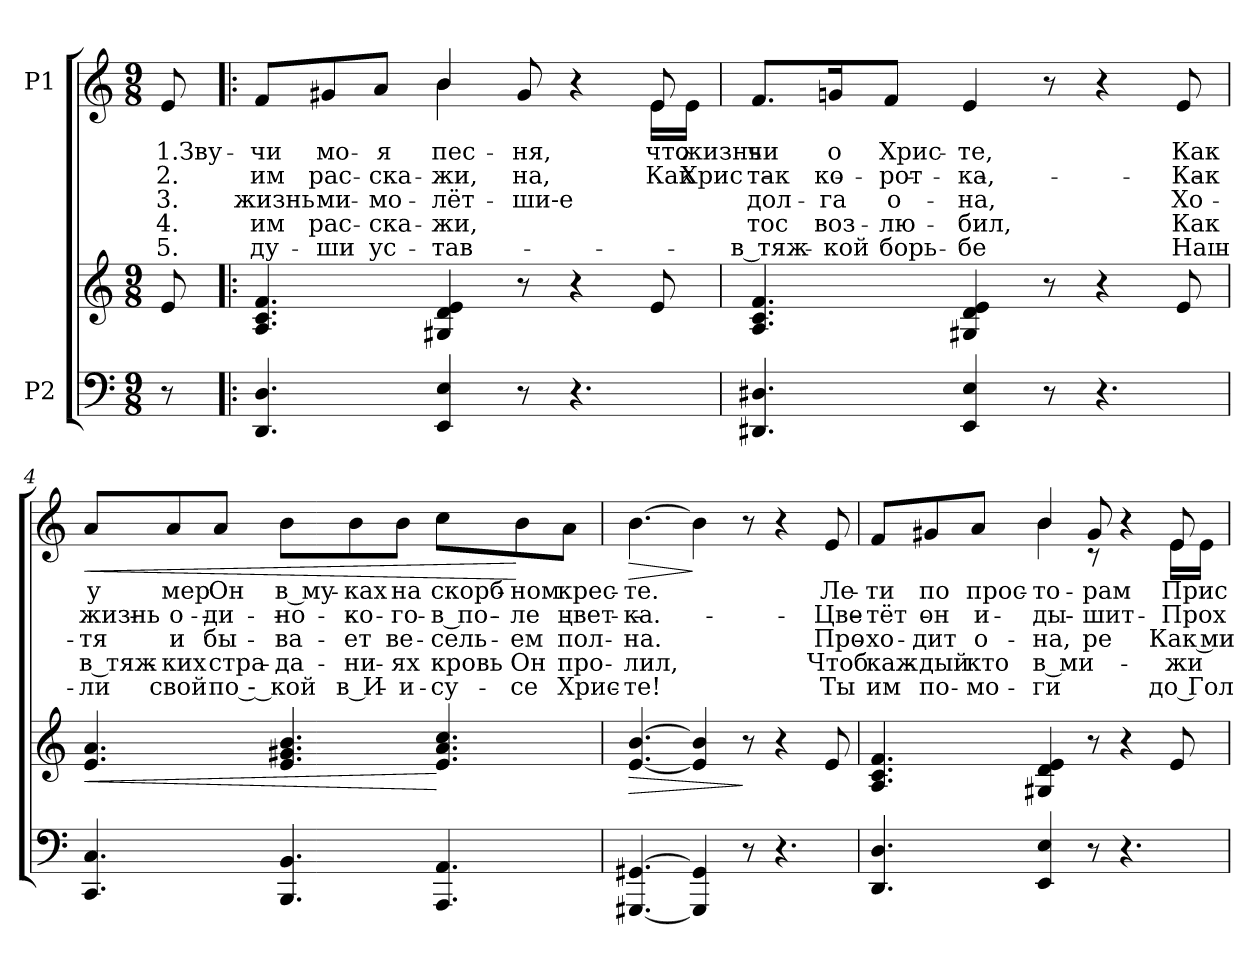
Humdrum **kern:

**kern	**kern	**dynam	**kern	**text	**text	**text	**text	**text	**dynam
*part2	*part2	*part2	*part1	*part1	*part1	*part1	*part1	*part1	*part1
*staff3	*staff2	*staff2/3	*staff1	*staff1	*staff1	*staff1	*staff1	*staff1	*staff1
*I"P2	*	*	*I"P1	*	*	*	*	*	*
!!LO:PB:g=z
*clefF4	*clefG2	*	*clefG2	*	*	*	*	*	*
*k[]	*k[]	*	*k[]	*	*	*	*	*	*
*C:	*C:	*	*C:	*	*	*	*	*	*
*M9/8	*M9/8	*	*M9/8	*	*	*	*	*	*
=1	=1	=1	=1	=1	=1	=1	=1	=1	=1
!	!	!	!	!LO:LY:b:color=#000000	!LO:LY:b:color=#000000	!LO:LY:b:color=#000000	!LO:LY:b:color=#000000	!LO:LY:b:color=#000000	!
8r	8ei/	.	8ei/	1.Зву-	2.	3.	4.	5.	.
=2!|:	=2!|:	=2!|:	=2!|:	=2!|:	=2!|:	=2!|:	=2!|:	=2!|:	=2!|:
!	!	!	!	!LO:LY:b:color=#000000	!LO:LY:b:color=#000000	!LO:LY:b:color=#000000	!LO:LY:b:color=#000000	!LO:LY:b:color=#000000	!
*	*	*	*^	*	*	*	*	*	*
4.DDi/ 4.Di	4.Ai/ 4.ci 4.fi	.	8fi/L	8ryy	чи	им	жизнь	им	ду-	.
!	!	!	!	!	!LO:LY:b:color=#000000	!LO:LY:b:color=#000000	!LO:LY:b:color=#000000	!LO:LY:b:color=#000000	!LO:LY:b:color=#000000	!
.	.	.	8g#Xi/	8ryy	мо-	рас-	ми-	рас-	-ши	.
!	!	!	!	!	!LO:LY:b:color=#000000	!LO:LY:b:color=#000000	!LO:LY:b:color=#000000	!LO:LY:b:color=#000000	!LO:LY:b:color=#000000	!
.	.	.	8ai/J	8bi\yy	-я	-ска-	-мо-	-ска-	ус-	.
!	!	!	!	!	!LO:LY:b:color=#000000	!LO:LY:b:color=#000000	!LO:LY:b:color=#000000	!LO:LY:b:color=#000000	!LO:LY:b:color=#000000	!
4EEi/ 4Ei	4G#Xi/ 4di 4ei	.	4bi/	4bi\	пес-	-жи,	-лёт-	-жи,	-тав-	.
!	!	!	!	!	!LO:LY:b:color=#000000	!LO:LY:b:color=#000000	!LO:LY:b:color=#000000	!	!	!
8r	8r	.	8g#i/	8ryy	-ня,	-на,	-ши-е	.	.	.
4.r	4r	.	4r	4ryy	.	.	.	.	.	.
!	!	!	!	!	!LO:LY:b:color=#000000	!LO:LY:b:color=#000000	!	!	!	!
!	!	!	!	!	!LO:LY:b:color=#000000	!LO:LY:b:color=#000000	!	!	!	!
.	8ei/	.	8ei/	16ei\LL	что	Как	.	.	.	.
!	!	!	!	!	!LO:LY:b:color=#000000	!LO:LY:b:color=#000000	!	!	!	!
.	.	.	.	16ei\JJ	жизнь	Хрис-	.	.	.	.
*	*	*	*v	*v	*	*	*	*	*	*
=3	=3	=3	=3	=3	=3	=3	=3	=3	=3
*	*	*	*^	*	*	*	*	*	*
!	!	!	!	!	!LO:LY:b:color=#000000	!LO:LY:b:color=#000000	!LO:LY:b:color=#000000	!LO:LY:b:color=#000000	!LO:LY:b:color=#000000	!
*	*	*	*v	*v	*	*	*	*	*	*
4.DD#Xi/ 4.D#Xi	4.Ai/ 4.ci 4.fi	.	8.fi/L	-чи	так	-дол-	тос	в тяж-	.
!	!	!	!	!LO:LY:b:color=#000000	!LO:LY:b:color=#000000	!LO:LY:b:color=#000000	!LO:LY:b:color=#000000	!LO:LY:b:color=#000000	!
.	.	.	16gni/K	о	ко-	-га	воз-	-кой	.
!	!	!	!	!LO:LY:b:color=#000000	!LO:LY:b:color=#000000	!LO:LY:b:color=#000000	!LO:LY:b:color=#000000	!LO:LY:b:color=#000000	!
.	.	.	8fi/J	Хрис-	-рот-	о-	-лю-	борь-	.
!	!	!	!	!LO:LY:b:color=#000000	!LO:LY:b:color=#000000	!LO:LY:b:color=#000000	!LO:LY:b:color=#000000	!LO:LY:b:color=#000000	!
4EEi/ 4Ei	4G#Xi/ 4di 4ei	.	4ei/	-те,	-ка,	-на,	-бил,	-бе	.
8r	8r	.	8r	.	.	.	.	.	.
4.r	4r	.	4r	.	.	.	.	.	.
!	!	!	!	!LO:LY:b:color=#000000	!LO:LY:b:color=#000000	!LO:LY:b:color=#000000	!LO:LY:b:color=#000000	!LO:LY:b:color=#000000	!
.	8ei/	.	8ei/	Как	Как	Хо-	Как	Наш-	.
!!LO:LB:g=z
=4	=4	=4	=4	=4	=4	=4	=4	=4	=4
!	!	!LO:HP:b	!	!	!	!	!	!	!
!	!	!	!	!LO:LY:b:color=#000000	!LO:LY:b:color=#000000	!LO:LY:b:color=#000000	!LO:LY:b:color=#000000	!LO:LY:b:color=#000000	!LO:HP:b
4.CCi/ 4.Ci	4.ei/ 4.ai	<	8ai/L	у	жизнь	-тя	в тяж-	-ли	<
!	!	!	!	!LO:LY:b:color=#000000	!LO:LY:b:color=#000000	!LO:LY:b:color=#000000	!LO:LY:b:color=#000000	!LO:LY:b:color=#000000	!
.	.	.	8ai/	мер	о-	и	-ких	свой	.
!	!	!	!	!LO:LY:b:color=#000000	!LO:LY:b:color=#000000	!LO:LY:b:color=#000000	!LO:LY:b:color=#000000	!LO:LY:b:color=#000000	!
.	.	.	8ai/J	Он	-ди-	бы-	стра-	по - кой	.
!	!	!	!	!LO:LY:b:color=#000000	!LO:LY:b:color=#000000	!LO:LY:b:color=#000000	!LO:LY:b:color=#000000	!	!
4.BBBi/ 4.BBi	4.ei/ 4.g#Xi 4.bi	.	8bi\L	в му-	-но-	-ва-	-да-	.	.
!	!	!	!	!LO:LY:b:color=#000000	!LO:LY:b:color=#000000	!LO:LY:b:color=#000000	!LO:LY:b:color=#000000	!LO:LY:b:color=#000000	!
.	.	.	8bi\	-ках	-ко-	-ет	-ни-	в И-	.
!	!	!	!	!LO:LY:b:color=#000000	!LO:LY:b:color=#000000	!LO:LY:b:color=#000000	!LO:LY:b:color=#000000	!LO:LY:b:color=#000000	!
.	.	.	8bi\J	на	-го	ве-	-ях	-и-	.
!	!	!	!	!LO:LY:b:color=#000000	!LO:LY:b:color=#000000	!LO:LY:b:color=#000000	!LO:LY:b:color=#000000	!LO:LY:b:color=#000000	!
4.AAAi/ 4.AAi	4.ei/ 4.ai 4.cci	[	8cci\L	скорб-	в по-	-сель-	кровь	-су-	.
!	!	!	!	!LO:LY:b:color=#000000	!LO:LY:b:color=#000000	!LO:LY:b:color=#000000	!LO:LY:b:color=#000000	!LO:LY:b:color=#000000	!
.	.	.	8bi\	-ном	-ле	-ем	Он	-се	[
!	!	!	!	!LO:LY:b:color=#000000	!LO:LY:b:color=#000000	!LO:LY:b:color=#000000	!LO:LY:b:color=#000000	!LO:LY:b:color=#000000	!
.	.	.	8ai\J	крес-	цвет-	пол-	про-	Хрис-	.
=5	=5	=5	=5	=5	=5	=5	=5	=5	=5
!	!	!LO:HP:b	!	!	!	!	!	!	!
!	!	!	!	!LO:LY:b:color=#000000	!LO:LY:b:color=#000000	!LO:LY:b:color=#000000	!LO:LY:b:color=#000000	!LO:LY:b:color=#000000	!LO:HP:b
[<4.GGG#Xi/ [>4.GG#Xi	[<4.ei/ [>4.bi	>	[>4.bi\	-те.	-ка.	-на.	-лил,	-те!	>
4GGG#i/] 4GG#i]	4ei/] 4bi]	.	4bi\]	.	.	.	.	.	]
8r	8r	]	8r	.	.	.	.	.	.
4.r	4r	.	4r	.	.	.	.	.	.
!	!	!	!	!LO:LY:b:color=#000000	!LO:LY:b:color=#000000	!LO:LY:b:color=#000000	!LO:LY:b:color=#000000	!LO:LY:b:color=#000000	!
.	8ei/	.	8ei/	Ле-	Цве-	Про-	Чтоб	Ты	.
=6	=6	=6	=6	=6	=6	=6	=6	=6	=6
!	!	!	!	!LO:LY:b:color=#000000	!LO:LY:b:color=#000000	!LO:LY:b:color=#000000	!LO:LY:b:color=#000000	!LO:LY:b:color=#000000	!
*	*	*	*^	*	*	*	*	*	*
4.DDi/ 4.Di	4.Ai/ 4.ci 4.fi	.	8fi/L	4.ryy	-ти	-тёт	-хо-	каж-	им	.
!	!	!	!	!	!LO:LY:b:color=#000000	!LO:LY:b:color=#000000	!LO:LY:b:color=#000000	!LO:LY:b:color=#000000	!LO:LY:b:color=#000000	!
.	.	.	8g#Xi/	.	по	он	-дит	-дый	по-	.
!	!	!	!	!	!LO:LY:b:color=#000000	!LO:LY:b:color=#000000	!LO:LY:b:color=#000000	!LO:LY:b:color=#000000	!LO:LY:b:color=#000000	!
.	.	.	8ai/J	.	прос-	и	о-	кто	-мо-	.
!	!	!	!	!	!LO:LY:b:color=#000000	!LO:LY:b:color=#000000	!LO:LY:b:color=#000000	!LO:LY:b:color=#000000	!LO:LY:b:color=#000000	!
4EEi/ 4Ei	4G#Xi/ 4di 4ei	.	4bi/	4bi\	-то-	ды-	-на,	в ми-	-ги	.
!	!	!	!	!	!LO:LY:b:color=#000000	!LO:LY:b:color=#000000	!LO:LY:b:color=#000000	!	!	!
8r	8r	.	8g#i/	8r	-рам	-шит	-ре	.	.	.
4.r	4r	.	4r	4ryy	.	.	.	.	.	.
!	!	!	!	!	!LO:LY:b:color=#000000	!LO:LY:b:color=#000000	!LO:LY:b:color=#000000	!LO:LY:b:color=#000000	!LO:LY:b:color=#000000	!
.	8ei/	.	8ei/	16ei\LL	Прис-	Прох-	Как ми-	жи-	до Гол-	.
.	.	.	.	16ei\JJ	.	.	.	.	.	.
*	*	*	*v	*v	*	*	*	*	*	*
=	=	=	=	=	=	=	=	=	=
*-	*-	*-	*-	*-	*-	*-	*-	*-	*-
